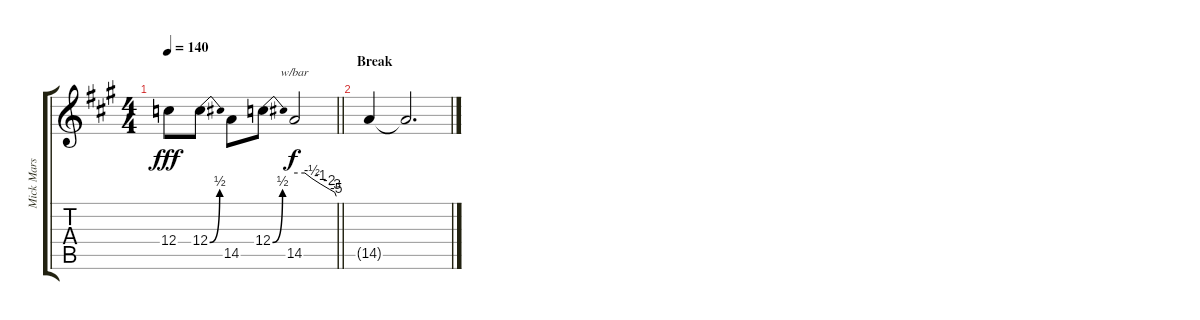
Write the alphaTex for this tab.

\track ("Mick Mars - Lead Guitar" "Mick Mars ") {instrument distortionguitar}
\staff {score tabs}
\tuning (D4 A3 F3 C3 G2 D2) {hide}
\ts (4 4)
\tempo 140
\clef g2
\barLineRight lightlight
\ks a
12.4.8{dy fff} 12.4{be (bend 0 0 60 2)}.8 14.5.8 12.4{be (bend 0 0 60 2)}.8 14.5.2{tbe (custom default 0 0 15 0 25 -2 37 -4 50 -8 58 -12 60 -20) dy f} |
\section ("" "Break")
14.5{t}.4 14.5{t}.2{d}
